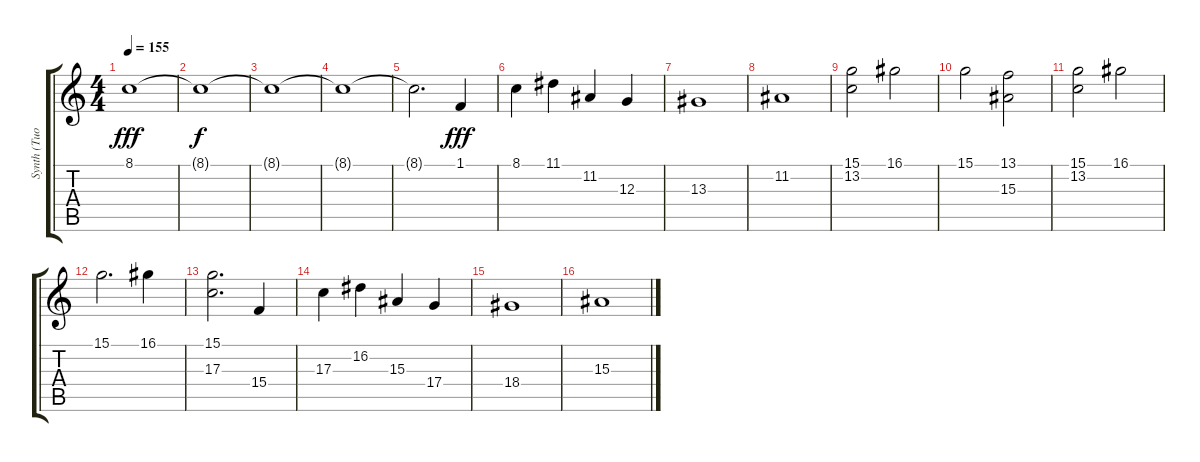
\track ("Synth (Tuomas)" "Synth (Tuo") {instrument pad2warm}
\staff {score tabs}
\tuning (E4 B3 G3 D3 A2 E2) {hide}
\ts (4 4)
\tempo 155
\clef g2
\ks c
8.1.1{dy fff instrument pad2warm} |
8.1{t}.1{dy f} |
8.1{t}.1 |
8.1{t}.1 |
8.1{t}.2{d} 1.1.4{dy fff} |
8.1.4 11.1.4 11.2.4 12.3.4 |
13.3.1 |
11.2.1 |
(15.1 13.2).2 16.1.2 |
15.1.2 (13.1 15.3).2 |
(15.1 13.2).2 16.1.2 |
15.1.2{d} 16.1.4 |
(15.1 17.3).2{d} 15.4.4 |
17.3.4 16.2.4 15.3.4 17.4.4 |
18.4.1 |
15.3.1
